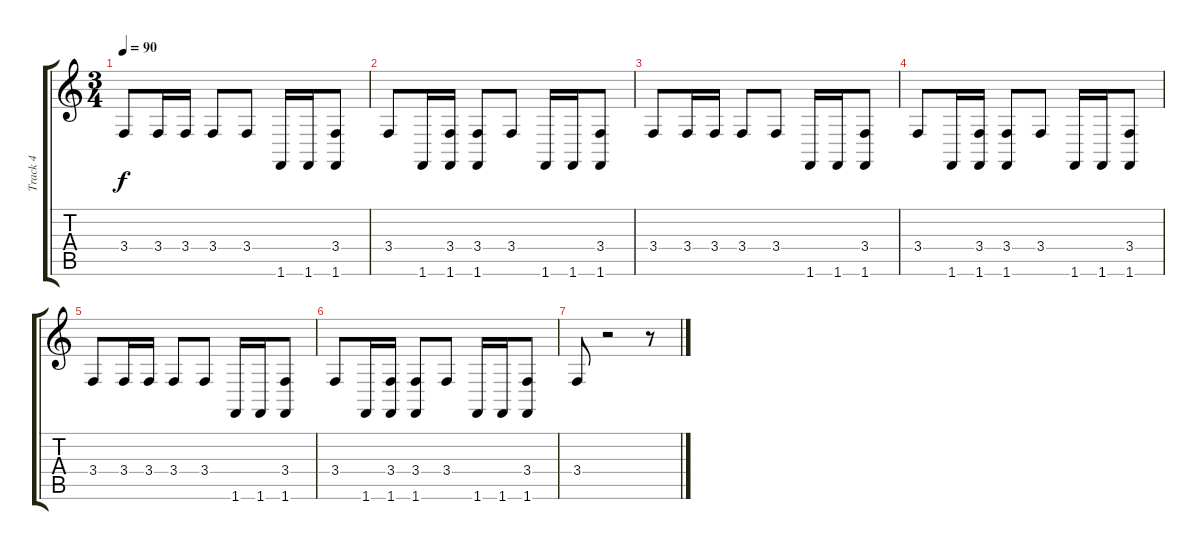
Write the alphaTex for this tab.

\track ("Track 4" "Track 4") {instrument melodictom}
\staff {score tabs}
\tuning (E4 B3 G3 D3 A2 E2) {hide}
\ts (3 4)
\tempo 90
\clef g2
\ks c
3.4.8{dy f} 3.4.16 3.4.16 3.4.8 3.4.8 1.6.16 1.6.16 (3.4 1.6).8 |
3.4.8 1.6.16 (3.4 1.6).16 (3.4 1.6).8 3.4.8 1.6.16 1.6.16 (3.4 1.6).8 |
3.4.8 3.4.16 3.4.16 3.4.8 3.4.8 1.6.16 1.6.16 (3.4 1.6).8 |
3.4.8 1.6.16 (3.4 1.6).16 (3.4 1.6).8 3.4.8 1.6.16 1.6.16 (3.4 1.6).8 |
3.4.8 3.4.16 3.4.16 3.4.8 3.4.8 1.6.16 1.6.16 (3.4 1.6).8 |
3.4.8 1.6.16 (3.4 1.6).16 (3.4 1.6).8 3.4.8 1.6.16 1.6.16 (3.4 1.6).8 |
3.4.8 r.2 r.8
